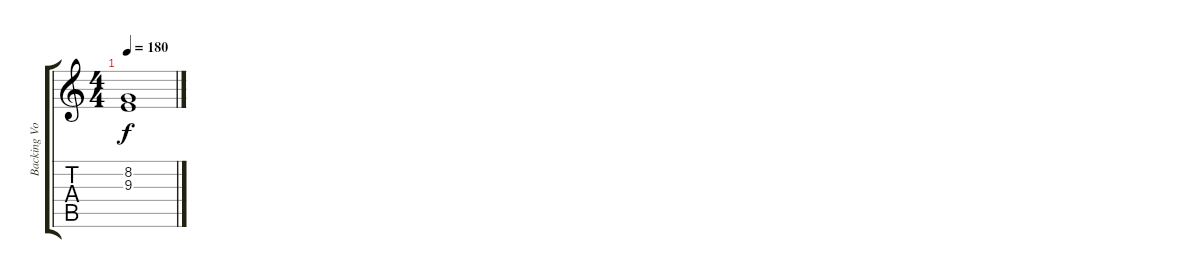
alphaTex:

\track ("Backing Vocals" "Backing Vo") {instrument choiraahs}
\staff {score tabs}
\tuning (E4 B3 G3 D3 A2 E2) {hide}
\ts (4 4)
\tempo 180
\clef g2
\ks c
(8.2{t} 9.3{t}).1{dy f}
